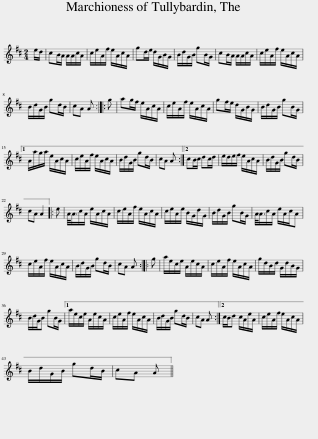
X:1
L:1/8
M:2/4
I:linebreak $
K:D
V:1 treble
V:1
 e/d/ | cB/A/ A/A/c/A/ | c/e/A/f/ e/A/c/A/ | gd/e/ d/G/B/G/ | B/d/G/B/ gB/G/ | %5
 cB/A/ A/A/c/A/ | c/e/A/f/ e/A/c/A/ |$ B/d/G/B/ gd/B/ | cA A :: g | %10
 ag/f/ e/A/c/A/ | c/e/A/f/ e/A/c/A/ | gf/e/ d/G/B/G/ | B/d/G/B/ gB/G/ |1$ A/a/g/a/ e/A/c/A/ | %15
 c/e/A/f/ e/A/c/A/ | B/d/G/B/ gd/B/ | cA A :|2 cB/c/ dc/d/ | e/d/e/f/ e/A/c/A/ | %20
 B/d/G/B/ gd/B/ |$ cA A2 |: e | A/<A/c/A/ e/A/c/A/ | c/e/A/f/ e/A/c/A/ | %25
 c/e/A/e/ B/G/d/G/ | B/d/G/B/ gB/G/ | A/<A/c/A/ e/A/c/A |$ c/e/A/f/ e/A/c/A/ | B/d/G/B/ gd/B/ | %30
 cA A :: g | a/e/c/e/ A/e/c/A/ | c/e/A/f/ e/A/c/A/ | g/d/B/d/ G/d/B/G/ |$ %35
 B/d/G/B gB/G/ |1 a/e/c/e/ A/e/c/A/ | c/e/A/f/ e/A/c/A/ | B/d/G/B/ gd/B/ | cA A :|2 %40
 c/B/d c/A/e/A/ | c/e/A/f/ e/A/c/A/ |$ B/d/G/B/ gd/B/ | cA A || %44
